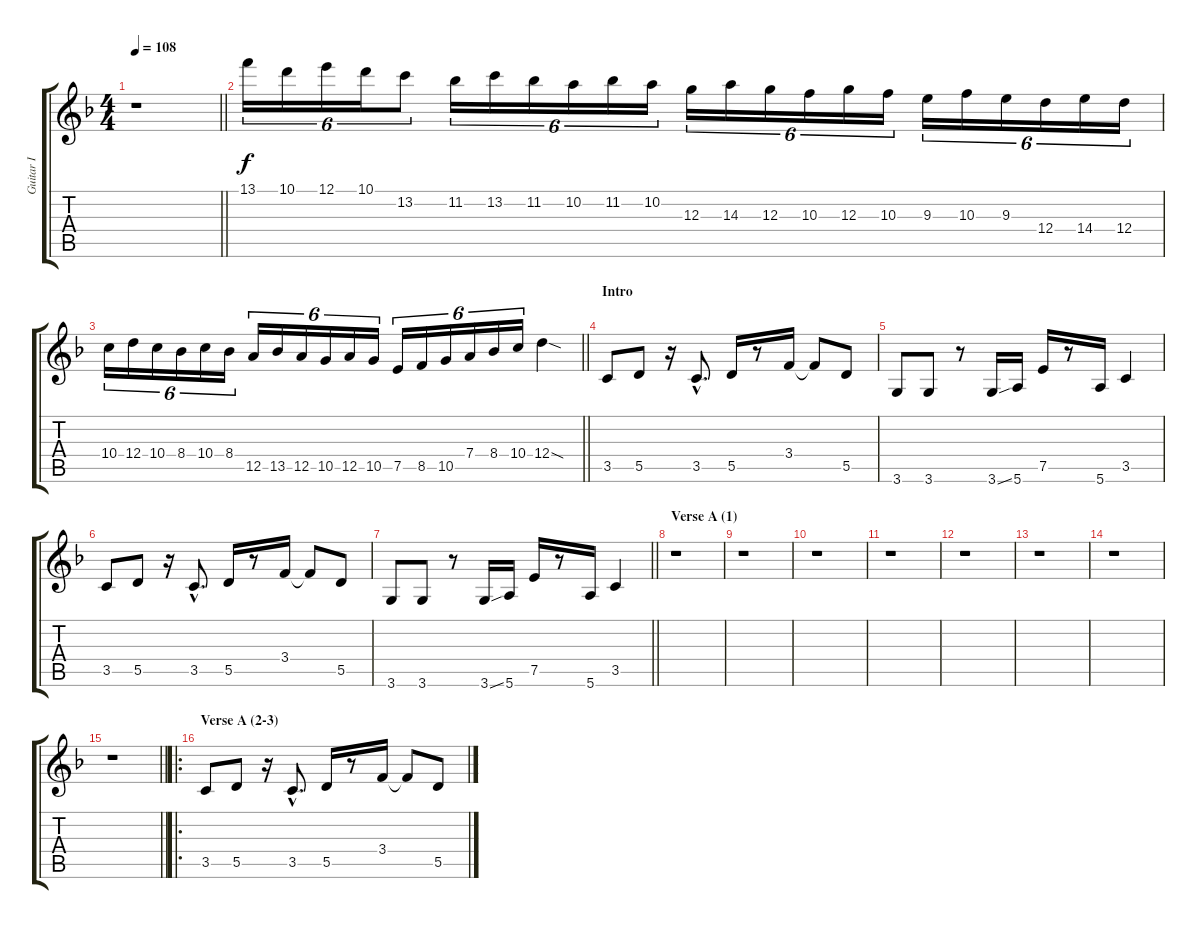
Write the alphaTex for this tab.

\track ("Guitar I" "Guitar I") {instrument distortionguitar}
\staff {score tabs}
\tuning (E4 B3 G3 D3 A2 E2) {hide}
\ts (4 4)
\tempo 108
\clef g2
\barLineRight lightlight
\ks dminor
r.1{dy f instrument distortionguitar} |
13.1.16{tu (6 4)} 10.1.16{tu (6 4)} 12.1.16{tu (6 4)} 10.1.16{tu (6 4)} 13.2.8{tu (6 4)} 11.2.16{tu (6 4)} 13.2.16{tu (6 4)} 11.2.16{tu (6 4)} 10.2.16{tu (6 4)} 11.2.16{tu (6 4)} 10.2.16{tu (6 4)} 12.3.16{tu (6 4)} 14.3.16{tu (6 4)} 12.3.16{tu (6 4)} 10.3.16{tu (6 4)} 12.3.16{tu (6 4)} 10.3.16{tu (6 4)} 9.3.16{tu (6 4)} 10.3.16{tu (6 4)} 9.3.16{tu (6 4)} 12.4.16{tu (6 4)} 14.4.16{tu (6 4)} 12.4.16{tu (6 4)} |
\barLineRight lightlight
10.4.16{tu (6 4)} 12.4.16{tu (6 4)} 10.4.16{tu (6 4)} 8.4.16{tu (6 4)} 10.4.16{tu (6 4)} 8.4.16{tu (6 4)} 12.5.16{tu (6 4)} 13.5.16{tu (6 4)} 12.5.16{tu (6 4)} 10.5.16{tu (6 4)} 12.5.16{tu (6 4)} 10.5.16{tu (6 4)} 7.5.16{tu (6 4)} 8.5.16{tu (6 4)} 10.5.16{tu (6 4)} 7.4.16{tu (6 4)} 8.4.16{tu (6 4)} 10.4.16{tu (6 4)} 12.4{sod}.4 |
\section ("" "Intro")
3.5.8 5.5.8 r.16 3.5{hac}.8{d} 5.5.16 r.8 3.4.16 3.4{t}.8 5.5.8 |
3.6.8 3.6.8 r.8 3.6{ss}.16 5.6.16 7.5.16 r.8 5.6.16 3.5.4 |
3.5.8 5.5.8 r.16 3.5{hac}.8{d} 5.5.16 r.8 3.4.16 3.4{t}.8 5.5.8 |
\barLineRight lightlight
3.6.8 3.6.8 r.8 3.6{ss}.16 5.6.16 7.5.16 r.8 5.6.16 3.5.4 |
\section ("" "Verse A (1)")
r.1 |
r.1 |
r.1 |
r.1 |
r.1 |
r.1 |
r.1 |
\barLineRight lightlight
r.1 |
\ro
\section ("" "Verse A (2-3)")
3.5.8 5.5.8 r.16 3.5{hac}.8{d} 5.5.16 r.8 3.4.16 3.4{t}.8 5.5.8
